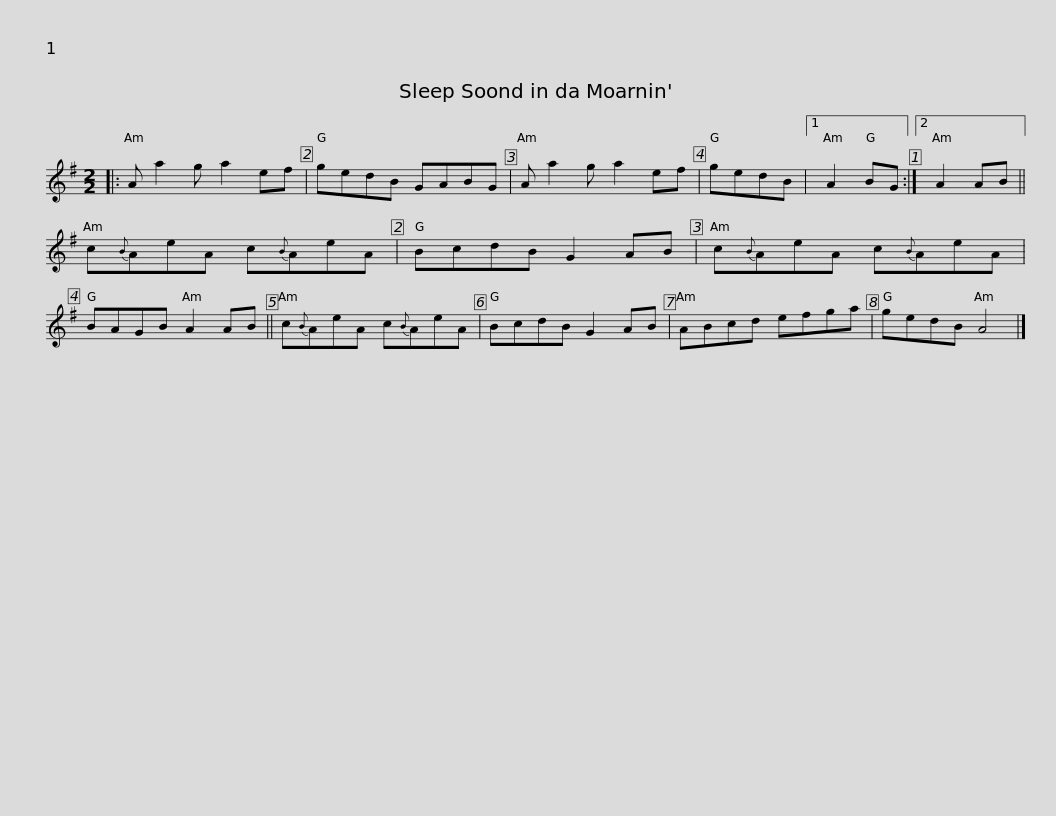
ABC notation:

X:1
L:1/8
M:2/2
I:linebreak $
K:G
V:1 treble
V:1
|: A a2 g a2 ef | gedB GABG | A a2 g a2 ef | gedB |1 A2 BG :|2 %5
 A2 AB ||$ c{B}AeA c{B}AeA | BcdB G2 AB | c{B}AeA c{B}AeA | BAGB A2 AB || %10
 c{B}AeA c{B}AeA |$ BcdB G2 AB | ABcd efga | gedB A4 |] %14
